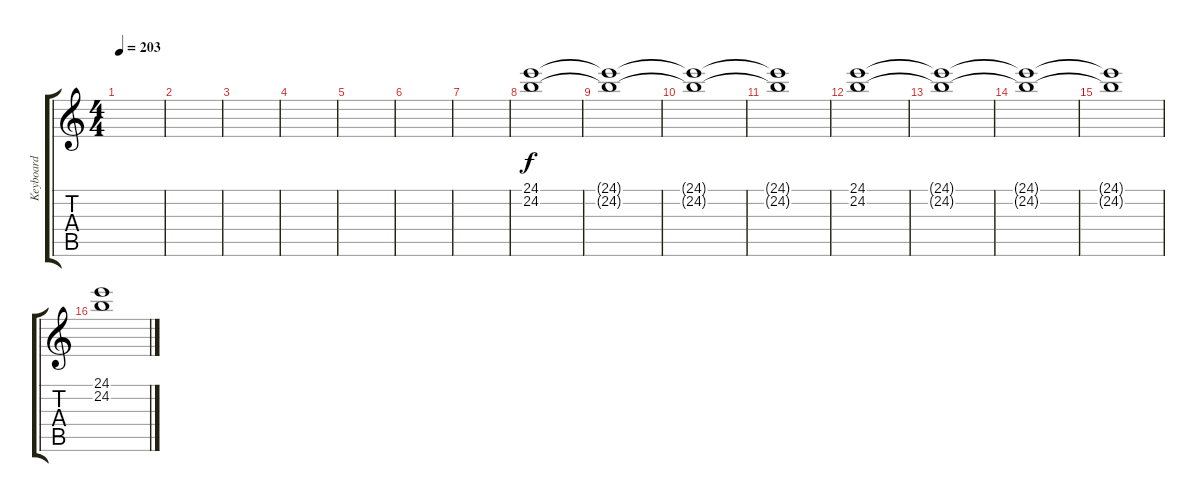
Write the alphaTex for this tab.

\track ("Keyboard" "Keyboard") {instrument rockorgan}
\staff {score tabs}
\tuning (E4 B3 G3 D3 A2 E2) {hide}
\ts (4 4)
\tempo 203
\clef g2
\ks c
|
|
|
|
|
|
|
(24.1 24.2).1 |
(24.1{t} 24.2{t}).1 |
(24.1{t} 24.2{t}).1 |
(24.1{t} 24.2{t}).1 |
(24.1 24.2).1 |
(24.1{t} 24.2{t}).1 |
(24.1{t} 24.2{t}).1 |
(24.1{t} 24.2{t}).1 |
(24.1 24.2).1
